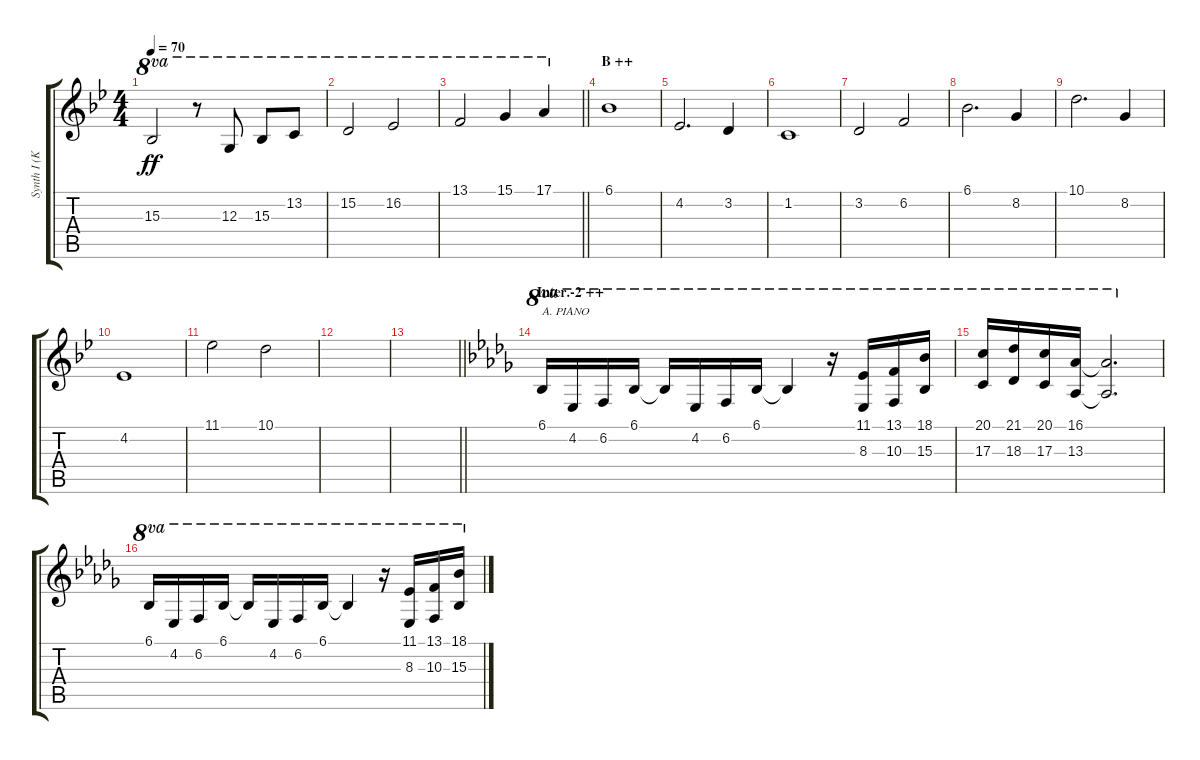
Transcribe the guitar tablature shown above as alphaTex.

\track ("Synth I (Kotobuki Tsumugi)" "Synth I (K") {instrument acousticgrandpiano}
\staff {score tabs}
\tuning (E4 B3 G3 D3 A2 E2) {hide}
\ts (4 4)
\tempo 70
\clef g2
\ks bb
15.3.2{ot 8va dy ff} r.8{ot 8va} 12.3.8{ot 8va} 15.3.8{ot 8va} 13.2.8{ot 8va} |
15.2.2{ot 8va} 16.2.2{ot 8va} |
\barLineRight lightlight
13.1.2{ot 8va} 15.1.4{ot 8va} 17.1.4{ot 8va} |
\section ("" "B ++")
6.1.1 |
4.2.2{d} 3.2.4 |
1.2.1 |
3.2.2 6.2.2 |
6.1.2{d} 8.2.4 |
10.1.2{d} 8.2.4 |
4.2.1 |
11.1.2 10.1.2 |
|
\barLineRight lightlight
|
\section ("" "Inter.-2 ++")
\ks db
6.1.16{ot 8va txt "A. PIANO" instrument acousticgrandpiano} 4.2.16{ot 8va} 6.2.16{ot 8va} 6.1.16{ot 8va} 6.1{t}.16{ot 8va} 4.2.16{ot 8va} 6.2.16{ot 8va} 6.1.16{ot 8va} 6.1{t}.4{ot 8va} r.16{ot 8va} (11.1 8.3).16{ot 8va} (13.1 10.3).16{ot 8va} (18.1 15.3).16{ot 8va} |
(20.1 17.3).16{ot 8va} (21.1 18.3).16{ot 8va} (20.1 17.3).16{ot 8va} (16.1 13.3).16{ot 8va} (16.1{t} 13.3{t}).2{d ot 8va} |
6.1.16{ot 8va} 4.2.16{ot 8va} 6.2.16{ot 8va} 6.1.16{ot 8va} 6.1{t}.16{ot 8va} 4.2.16{ot 8va} 6.2.16{ot 8va} 6.1.16{ot 8va} 6.1{t}.4{ot 8va} r.16{ot 8va} (11.1 8.3).16{ot 8va} (13.1 10.3).16{ot 8va} (18.1 15.3).16{ot 8va}
